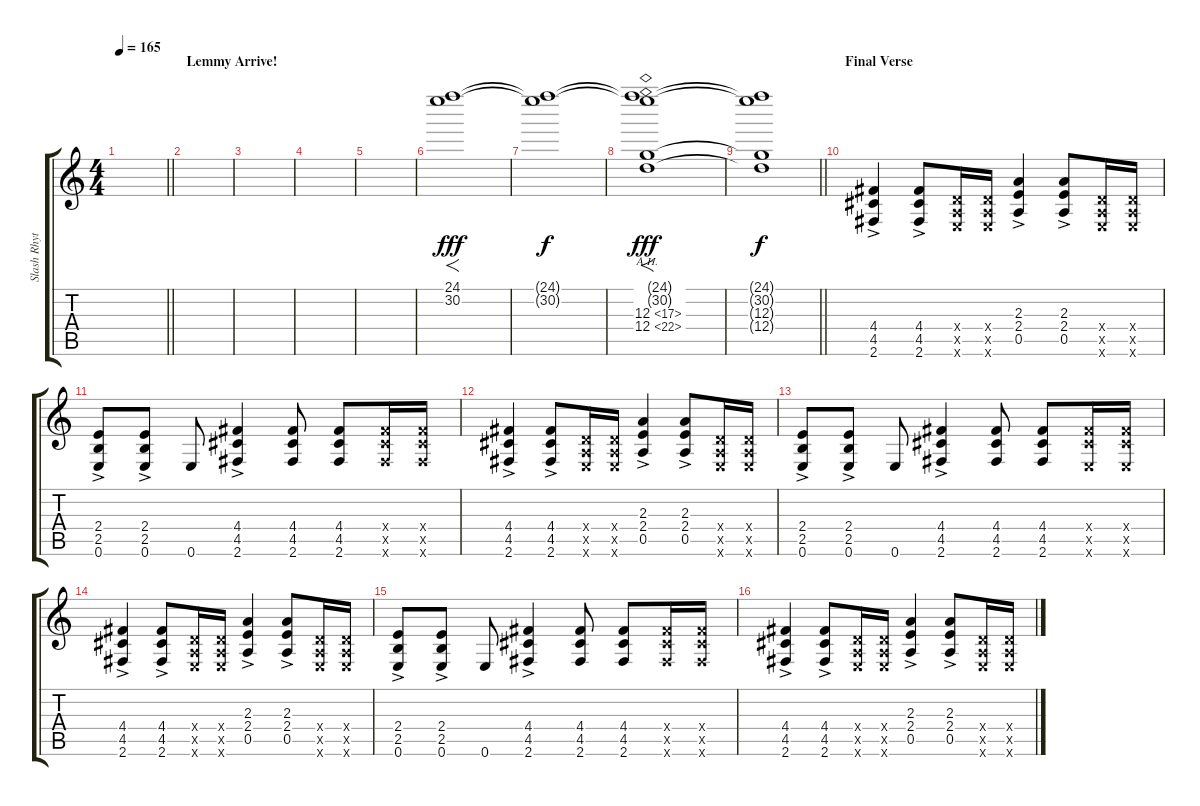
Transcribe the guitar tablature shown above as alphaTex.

\track ("Slash Rhythm Guitar" "Slash Rhyt") {instrument overdrivenguitar}
\staff {score tabs}
\tuning (E4 B3 G3 D3 A2 E2) {hide}
\ts (4 4)
\tempo 165
\clef g2
\barLineRight lightlight
\ks c
|
\section ("" "Lemmy Arrive!")
|
|
|
|
(24.1 30.2).1{f dy fff} |
(24.1{t} 30.2{t}).1{dy f} |
(24.1{t} 30.2{t} 12.3{ah 5} 12.4{ah 10}).1{f dy fff} |
\barLineRight lightlight
(24.1{t} 30.2{t} 12.3{t} 12.4{t}).1{dy f} |
\section ("" "Final Verse")
(4.4 4.5{ac} 2.6{ac}).4 (4.4 4.5{ac} 2.6{ac}).8 (0.4{x} 0.5{x} 0.6{x}).16 (0.4{x} 0.5{x} 0.6{x}).16 (2.3{ac} 2.4{ac} 0.5{ac}).4 (2.3{ac} 2.4{ac} 0.5{ac}).8 (0.4{x} 0.5{x} 0.6{x}).16 (0.4{x} 0.5{x} 0.6{x}).16 |
(2.4 2.5{ac} 0.6{ac}).8 (2.4 2.5{ac} 0.6{ac}).8 0.6.8 (4.4 4.5{ac} 2.6{ac}).4 (4.4 4.5 2.6).8 (4.4 4.5 2.6).8 (4.4{x} 4.5{x} 2.6{x}).16 (4.4{x} 4.5{x} 2.6{x}).16 |
(4.4 4.5{ac} 2.6{ac}).4 (4.4 4.5{ac} 2.6{ac}).8 (0.4{x} 0.5{x} 0.6{x}).16 (0.4{x} 0.5{x} 0.6{x}).16 (2.3{ac} 2.4{ac} 0.5{ac}).4 (2.3{ac} 2.4{ac} 0.5{ac}).8 (0.4{x} 0.5{x} 0.6{x}).16 (0.4{x} 0.5{x} 0.6{x}).16 |
(2.4 2.5{ac} 0.6{ac}).8 (2.4 2.5{ac} 0.6{ac}).8 0.6.8 (4.4 4.5{ac} 2.6{ac}).4 (4.4 4.5 2.6).8 (4.4 4.5 2.6).8 (4.4{x} 4.5{x} 0.6{x}).16 (4.4{x} 4.5{x} 0.6{x}).16 |
(4.4 4.5{ac} 2.6{ac}).4 (4.4 4.5{ac} 2.6{ac}).8 (0.4{x} 0.5{x} 0.6{x}).16 (0.4{x} 0.5{x} 0.6{x}).16 (2.3{ac} 2.4{ac} 0.5{ac}).4 (2.3{ac} 2.4{ac} 0.5{ac}).8 (0.4{x} 0.5{x} 0.6{x}).16 (0.4{x} 0.5{x} 0.6{x}).16 |
(2.4 2.5{ac} 0.6{ac}).8 (2.4 2.5{ac} 0.6{ac}).8 0.6.8 (4.4 4.5{ac} 2.6{ac}).4 (4.4 4.5 2.6).8 (4.4 4.5 2.6).8 (4.4{x} 4.5{x} 2.6{x}).16 (4.4{x} 4.5{x} 2.6{x}).16 |
(4.4 4.5{ac} 2.6{ac}).4 (4.4 4.5{ac} 2.6{ac}).8 (0.4{x} 0.5{x} 0.6{x}).16 (0.4{x} 0.5{x} 0.6{x}).16 (2.3{ac} 2.4{ac} 0.5{ac}).4 (2.3{ac} 2.4{ac} 0.5{ac}).8 (0.4{x} 0.5{x} 0.6{x}).16 (0.4{x} 0.5{x} 0.6{x}).16
